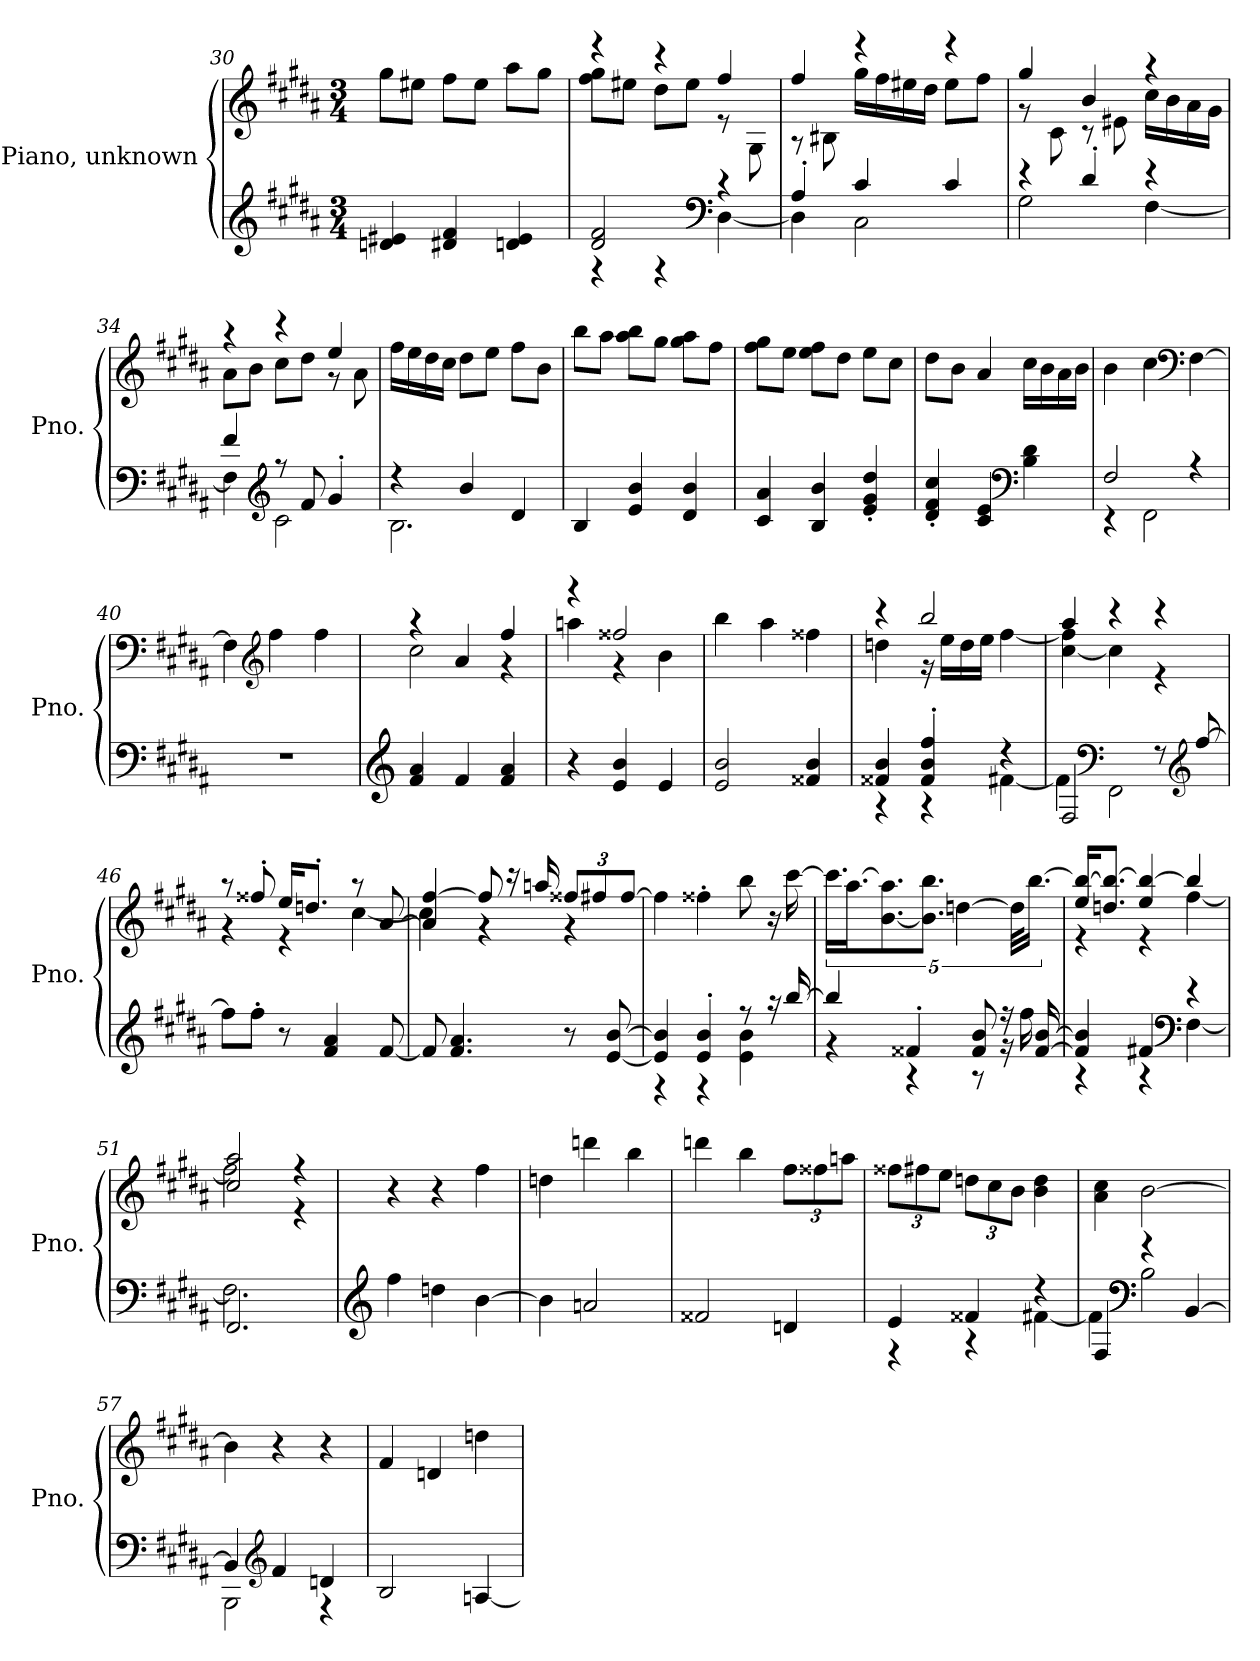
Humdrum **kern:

**kern	**kern
*part1	*part1
*staff2	*staff1
*I"Piano, unknown	*
*I'Pno.	*
*clefG2	*clefG2
*k[f#c#g#d#a#]	*k[f#c#g#d#a#]
*M3/4	*M3/4
=30	=30
4dn/ 4e#X/	8gg#\L
.	8ee#X\J
4d#X/ 4f#/	8ff#\L
.	8ee#\J
4dn/ 4e#/	8aa#\L
.	8gg#\J
=31	=31
*^	*^
2d#/ 2f#/	4r	4r	8ff#\ 8gg#\L
.	.	.	8ee#X\J
.	4r	4r	8dd#\L
.	.	.	8ee#\J
*clefF4	*	*	*
4r	[4D#\	4ff#/	8r
.	.	.	8G#\
!!LO:LB:g=z	!!
=32	=32	=32	=32
4A#'/	4D#\]	4ff#/	8r
.	.	.	8B#X\
4c#/	2C#\	4r	16gg#\LL
.	.	.	16ff#\
.	.	.	16ee#X\
.	.	.	16dd#\JJ
4c#/	.	4r	8ee#\L
.	.	.	8ff#\J
=33	=33	=33	=33
4r	2G#\	4gg#/	8r
.	.	.	8c#\
4d#'/	.	4b/	8r
.	.	.	8e#X\
4r	[4F#\	4r	16cc#\LL
.	.	.	16b\
.	.	.	16a#\
.	.	.	16g#\JJ
=34	=34	=34	=34
4f#/	4F#\]	4r	8a#\L
.	.	.	8b\J
*clefG2	*	*	*
8r	2c#\	4r	8cc#\L
8f#/	.	.	8dd#\J
4g#'/	.	4ee/	8r
.	.	.	8a#\
*	*	*v	*v
=35	=35	=35
4r	2.B\	16ff#\LL
.	.	16ee\
.	.	16dd#\
.	.	16cc#\JJ
4b/	.	8dd#\L
.	.	8ee\J
4d#/	.	8ff#\L
.	.	8b\J
*v	*v	*
!!LO:LB:g=z
=36	=36
4B/	8bb\L
.	8aa#\J
4e/ 4b/	8aa#\ 8bb\L
.	8gg#\J
4d#/ 4b/	8gg#\ 8aa#\L
.	8ff#\J
=37	=37
4c#/ 4a#/	8ff#\ 8gg#\L
.	8ee\J
4B/ 4b/	8ee\ 8ff#\L
.	8dd#\J
4e/' 4g#/' 4dd#/'	8ee\L
.	8cc#\J
=38	=38
4d#/' 4f#/' 4cc#/'	8dd#\L
.	8b\J
4c#/ 4e/	4a#/
*clefF4	*
4B\ 4d#\	16cc#\LL
.	16b\
.	16a#\
.	16b\JJ
=39	=39
*^	*
2F#/	4r	4b\
.	2FF#\	4cc#\
*	*	*clefF4
4r	.	[4F#\
*v	*v	*
=40	=40
2.r	4F#\]
*	*clefG2
.	4ff#\
.	4ff#\
=41	=41
*clefG2	*
*	*^
4f#/ 4a#/	4r	2cc#\
4f#/	4a#/	.
4f#/ 4a#/	4ff#/	4r
!!LO:LB:g=z	!!
=42	=42	=42
4r	4r	4aan\
4e/ 4b/	2ff##X/	4r
4e/	.	4b\
*	*v	*v
=43	=43
2e/ 2b/	4bb\
.	4aa#\
4f##X/ 4b/	4ff##X\
=44	=44
*^	*^
4f##X/ 4b/	4r	4r	4ddn\
4f##/' 4b/' 4ff#/'	4r	2bb/	16r
.	.	.	16ee\LL
.	.	.	16dd\
.	.	.	16ee\JJ
4r	[4f#X\	.	[4ff#\
=45	=45	=45	=45
2F#/	4f#\]	4aa#/	[4cc#\ 4ff#\]
*clefF4	*	*	*
.	2FF#\	4r	4cc#\]
8r	.	4r	4r
*clefG2	*	*	*
[8ff#/	.	.	.
*v	*v	*	*
=46	=46	=46
8ff#\L]	8r	4r
8ff#'\J	8ff##X'/	.
8r	16ee/KL	4r
.	8.ddn'/J	.
4f#/ 4a#/	.	.
.	8r	[4cc#\
[8f#/	[8a#/	.
!!LO:LB:g=z	!!
=47	=47	=47
8f#/]	4a#/] [4ff#/	4cc#\]
4.f#/ 4.a#/	.	.
.	8ff#/]	4r
.	16r	.
.	16aan/	.
*	*Xbrackettup	*
8r	12ff##X/L	4r
.	12ff#X/	.
[8e/ [8b/	.	.
.	[12ff#/J	.
*	*v	*v
=48	=48
*^	*
4e/] 4b/]	4r	4ff#\]
4e/' 4b/'	4r	4ff##X'\
8r	4e\ 4b\	8bb\
16r	.	16r
[16bb/	.	[16ccc#\
=49	=49	=49
*	*	*brackettup
4bb/]	4r	20.ccc#\LL]
.	.	[20.aa#\J
.	.	[10.b\ 10.aa#\]
4f##X'/	4r	.
.	.	10.b\] 10.bb\J
.	.	[5ddn\
8f##/ 8b/	8r	.
16r	16r	.
.	.	40dd\KLL]
.	.	[20.bb\JJ
[16f##/ [16b/	16ff#\	.
=50	=50	=50
*	*	*^
4f##/] 4b/]	4r	16ee/ 16bb/_KL	4r
.	.	8.ddn/ 8.bb/_J	.
4f#X/	4r	4ee/ 4bb/_	4r
*clefF4	*	*	*
4r	[4F#\	4bb/]	[4ff#\
!!LO:LB:g=z	!!
=51	=51	=51	=51
2.FF#/	2.F#\]	2cc#/ 2aa#/	2ff#\]
.	.	4r	4r
*v	*v	*	*
*	*v	*v
=52	=52
*clefG2	*
4ff#\	4r
4ddn\	4r
[4b\	4ff#\
=53	=53
4b\]	4ddn\
2an/	4dddn\
.	4bb\
=54	=54
2f##X/	4dddn\
.	4bb\
*	*Xbrackettup
4dn/	12ff#\L
.	12ff##X\
.	12aan\J
=55	=55
*^	*
4e/	4r	12ff##X\L
.	.	12ff#X\
.	.	12ee\J
4f##X/	4r	12ddn\L
.	.	12cc#\
.	.	12b\J
4r	[4f#X\	4b\ 4dd\
=56	=56	=56
4F#/	4f#\]	4a#\ 4cc#\
*clefF4	*	*
4r	2B\	[2b\
[4BB/	.	.
!!LO:PB:g=z
=57	=57	=57
4BB/]	2BBB\	4b\]
*clefG2	*	*
4f#/	.	4r
4dn/	4r	4r
*v	*v	*
=58	=58
2B/	4f#/
.	4dn/
[4An/	4ddn\
=	=
*-	*-
